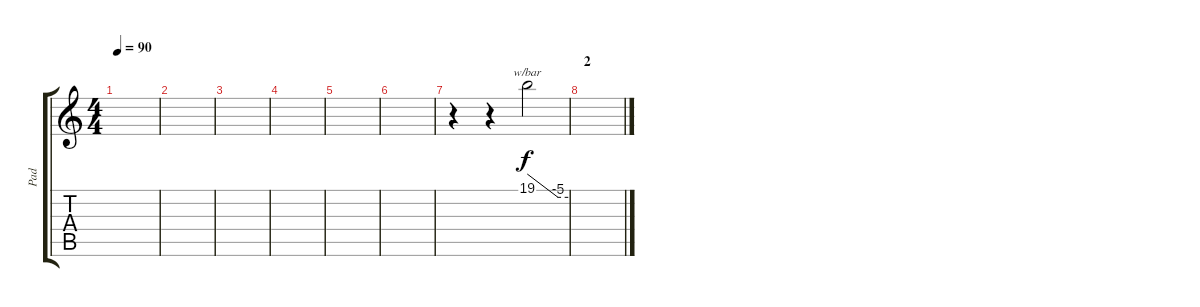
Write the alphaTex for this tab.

\track ("Pad" "Pad") {instrument pad2warm}
\staff {score tabs}
\tuning (E4 B3 G3 D3 A2 E2) {hide}
\ts (4 4)
\tempo 90
\clef g2
\ks c
|
|
|
|
|
|
r.4 r.4 19.1.2{tbe (custom default 0 0 45 -20 60 -20)} |
\section ("" "2")
